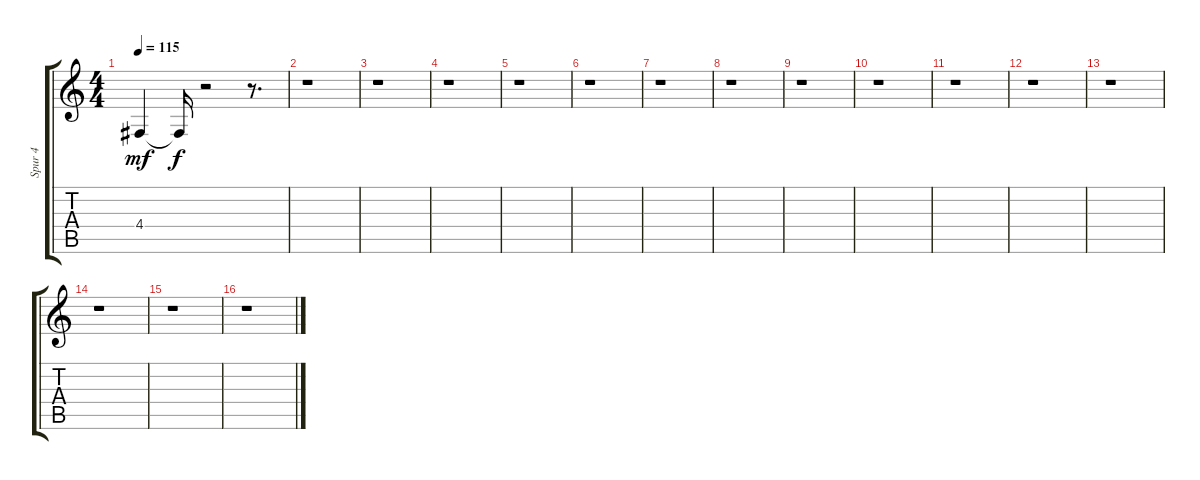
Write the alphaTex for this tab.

\track ("Spur 4" "Spur 4") {instrument drawbarorgan}
\staff {score tabs}
\tuning (E4 B3 G3 D3 A2 E2) {hide}
\ts (4 4)
\tempo 115
\clef g2
\ks c
4.4.4{dy mf} 4.4{t}.16{dy f} r.2 r.8{d} |
r.1 |
r.1 |
r.1 |
r.1 |
r.1 |
r.1 |
r.1 |
r.1 |
r.1 |
r.1 |
r.1 |
r.1 |
r.1 |
r.1 |
r.1
